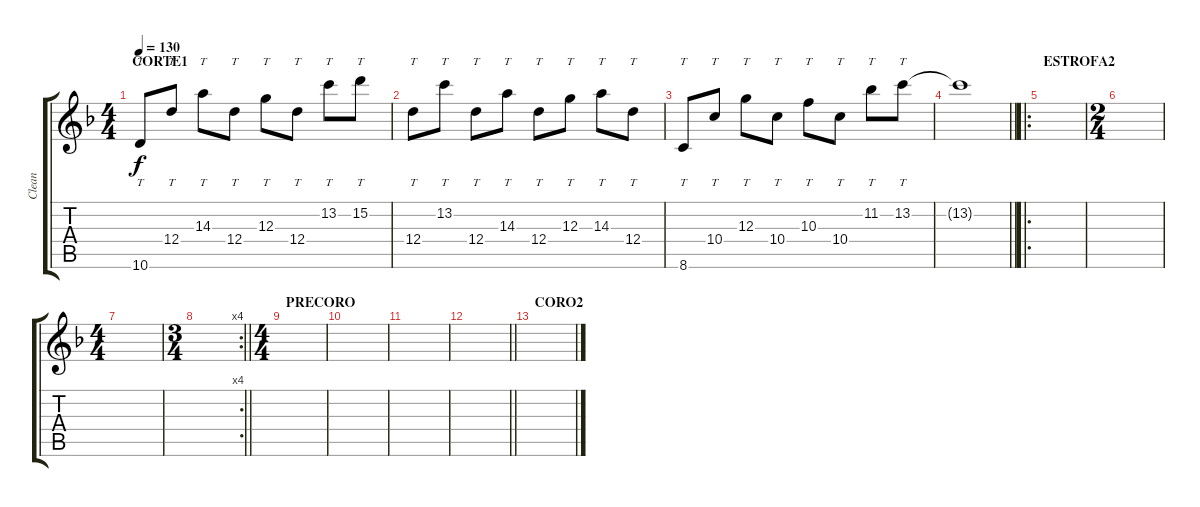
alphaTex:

\track ("Clean" "Clean") {instrument acousticguitarsteel}
\staff {score tabs}
\tuning (E4 B3 G3 D3 A2 E2) {hide}
\ts (4 4)
\section ("" "CORTE1")
\tempo 130
\clef g2
\ks dminor
10.6.8{tt dy f} 12.4.8{tt} 14.3.8{tt} 12.4.8{tt} 12.3.8{tt} 12.4.8{tt} 13.2.8{tt} 15.2.8{tt} |
12.4.8{tt} 13.2.8{tt} 12.4.8{tt} 14.3.8{tt} 12.4.8{tt} 12.3.8{tt} 14.3.8{tt} 12.4.8{tt} |
8.6.8{tt} 10.4.8{tt} 12.3.8{tt} 10.4.8{tt} 10.3.8{tt} 10.4.8{tt} 11.2.8{tt} 13.2.8{tt} |
\barLineRight lightlight
13.2{t}.1 |
\ro
\section ("" "ESTROFA2")
|
\ts (2 4)
|
\ts (4 4)
|
\rc 4
\ts (3 4)
\barLineRight lightlight
|
\ts (4 4)
\section ("" "PRECORO")
|
|
|
\barLineRight lightlight
|
\section ("" "CORO2")
